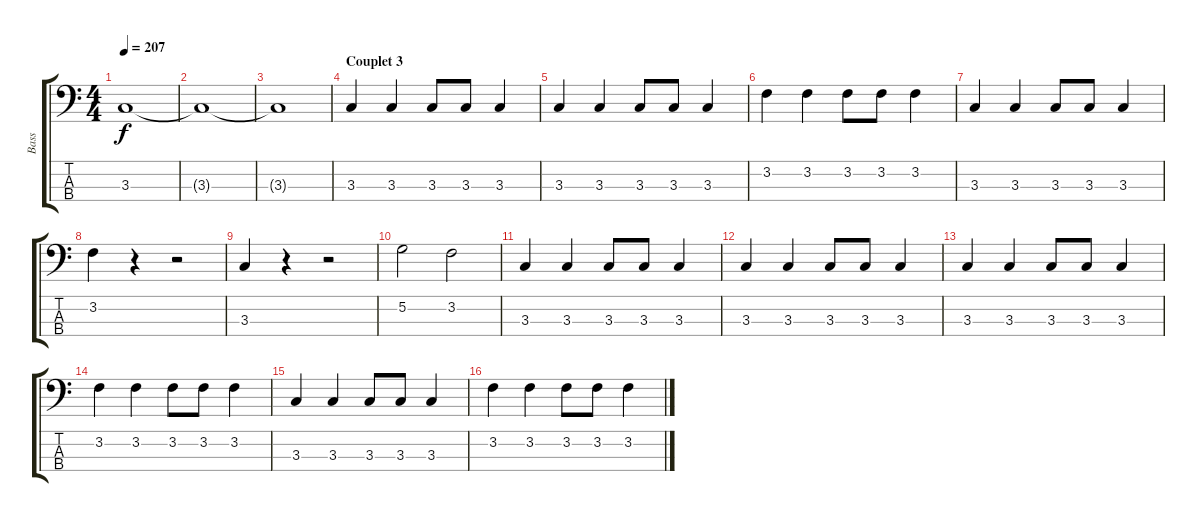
\track ("Bass" "Bass") {instrument electricbasspick}
\staff {score tabs}
\tuning (G2 D2 A1 E1) {hide}
\ts (4 4)
\tempo 207
\clef f4
\ks c
3.3{t}.1{dy f} |
3.3{t}.1 |
3.3{t}.1 |
\section ("" "Couplet 3")
3.3.4 3.3.4 3.3.8 3.3.8 3.3.4 |
3.3.4 3.3.4 3.3.8 3.3.8 3.3.4 |
3.2.4 3.2.4 3.2.8 3.2.8 3.2.4 |
3.3.4 3.3.4 3.3.8 3.3.8 3.3.4 |
3.2.4 r.4 r.2 |
3.3.4 r.4 r.2 |
5.2.2 3.2.2 |
3.3.4 3.3.4 3.3.8 3.3.8 3.3.4 |
3.3.4 3.3.4 3.3.8 3.3.8 3.3.4 |
3.3.4 3.3.4 3.3.8 3.3.8 3.3.4 |
3.2.4 3.2.4 3.2.8 3.2.8 3.2.4 |
3.3.4 3.3.4 3.3.8 3.3.8 3.3.4 |
3.2.4 3.2.4 3.2.8 3.2.8 3.2.4
